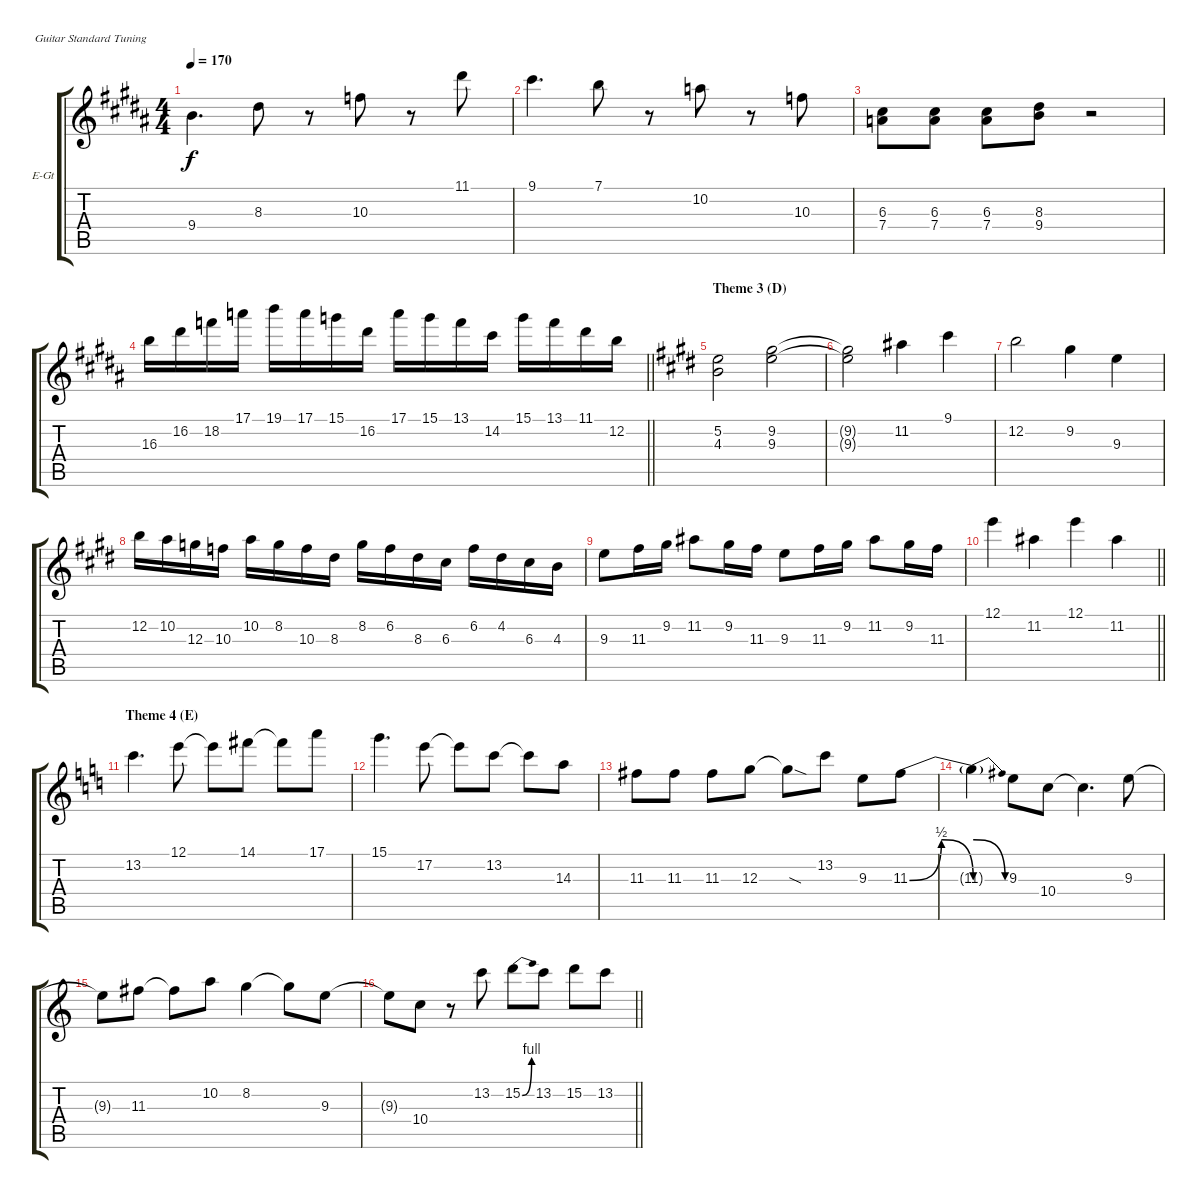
\bracketExtendMode groupsimilarinstruments
\firstSystemTrackNameOrientation horizontal
\otherSystemsTrackNameOrientation horizontal
\track ("Lead" "E-Gt") {instrument distortionguitar}
\staff {score tabs}
\tuning (E4 B3 G3 D3 A2 E2)
\ts (4 4)
\tempo 170
\clef g2
\ks b
9.4.4{d dy f} 8.3.8 r.8 10.3.8 r.8 11.1.8 |
9.1.4{d} 7.1.8 r.8 10.2.8 r.8 10.3.8 |
(6.3 7.4).8 (6.3 7.4).8 (6.3 7.4).8 (8.3 9.4).8 r.2 |
\barLineRight lightlight
16.3.16 16.2.16 18.2.16 17.1.16 19.1.16 17.1.16 15.1.16 16.2.16 17.1.16 15.1.16 13.1.16 14.2.16 15.1.16 13.1.16 11.1.16 12.2.16 |
\section ("" "Theme 3 (D)")
\ks e
(5.2 4.3).2 (9.2 9.3).2 |
(9.2{t} 9.3{t}).2 11.2.4 9.1.4 |
12.2.2 9.2.4 9.3.4 |
12.2.16 10.2.16 12.3.16 10.3.16 10.2.16 8.2.16 10.3.16 8.3.16 8.2.16 6.2.16 8.3.16 6.3.16 6.2.16 4.2.16 6.3.16 4.3.16 |
9.3.8 11.3.16 9.2.16 11.2.8 9.2.16 11.3.16 9.3.8 11.3.16 9.2.16 11.2.8 9.2.16 11.3.16 |
\barLineRight lightlight
12.1.4 11.2.4 12.1.4 11.2.4 |
\section ("" "Theme 4 (E)")
\ks c
13.2.4{d} 12.1.8 12.1{t}.8 14.1.8 14.1{t}.8 17.1.8 |
15.1.4{d} 17.2.8 17.2{t}.8 13.2.8 13.2{t}.8 14.3.8 |
11.3.8 11.3.8 11.3.8 12.3.8 12.3{sod t}.8 13.2.8 9.3.8 11.3{be (bendrelease 0 0 30 2 30 2 60 0)}.8 |
11.3{be (release 0 2 60 0) t}.4 9.3.8 10.4.8 10.4{t}.4{d} 9.3.8 |
9.3{t}.8 11.3.8 11.3{t}.8 10.2.8 8.2.4 8.2{t}.8 9.3.8 |
\barLineRight lightlight
9.3{t}.8 10.4.8 r.8 13.2.8 15.2{be (bend 0 0 60 4)}.8 13.2.8 15.2.8 13.2.8
